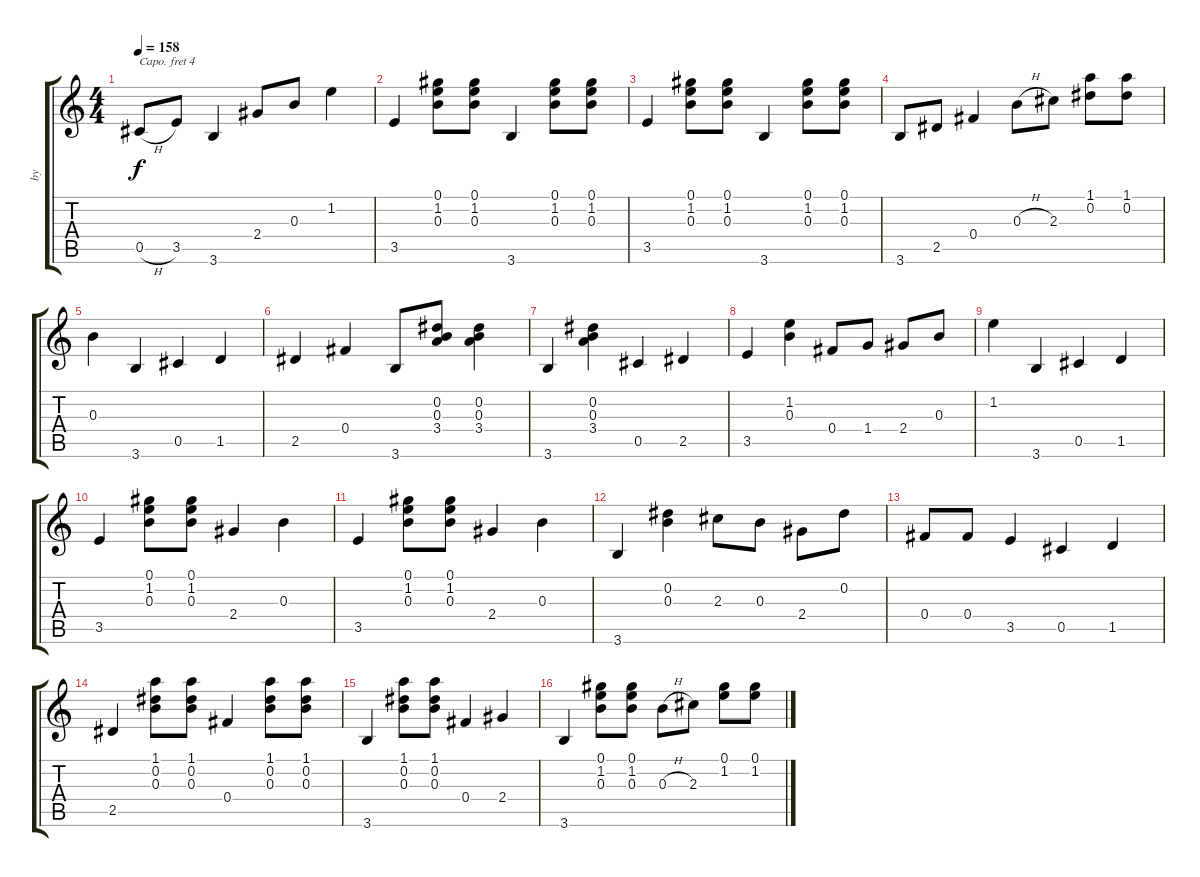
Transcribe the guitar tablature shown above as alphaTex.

\track ("by" "by") {instrument acousticguitarsteel}
\staff {score tabs}
\capo 4
\tuning (E4 B3 G3 D3 A2 E2) {hide}
\ts (4 4)
\tempo 158
\clef g2
\ks c
0.5{h}.8{dy f} 3.5.8 3.6.4 2.4.8 0.3.8 1.2.4 |
3.5.4 (0.1 1.2 0.3).8 (0.1 1.2 0.3).8 3.6.4 (0.1 1.2 0.3).8 (0.1 1.2 0.3).8 |
3.5.4 (0.1 1.2 0.3).8 (0.1 1.2 0.3).8 3.6.4 (0.1 1.2 0.3).8 (0.1 1.2 0.3).8 |
3.6.8 2.5.8 0.4.4 0.3{h}.8 2.3.8 (1.1 0.2).8 (1.1 0.2).8 |
0.3.4 3.6.4 0.5.4 1.5.4 |
2.5.4 0.4.4 3.6.8 (0.2 0.3 3.4).8 (0.2 0.3 3.4).4 |
3.6.4 (0.2 0.3 3.4).4 0.5.4 2.5.4 |
3.5.4 (1.2 0.3).4 0.4.8 1.4.8 2.4.8 0.3.8 |
1.2.4 3.6.4 0.5.4 1.5.4 |
3.5.4 (0.1 1.2 0.3).8 (0.1 1.2 0.3).8 2.4.4 0.3.4 |
3.5.4 (0.1 1.2 0.3).8 (0.1 1.2 0.3).8 2.4.4 0.3.4 |
3.6.4 (0.2 0.3).4 2.3.8 0.3.8 2.4.8 0.2.8 |
0.4.8 0.4.8 3.5.4 0.5.4 1.5.4 |
2.5.4 (1.1 0.2 0.3).8 (1.1 0.2 0.3).8 0.4.4 (1.1 0.2 0.3).8 (1.1 0.2 0.3).8 |
3.6.4 (1.1 0.2 0.3).8 (1.1 0.2 0.3).8 0.4.4 2.4.4 |
3.6.4 (0.1 1.2 0.3).8 (0.1 1.2 0.3).8 0.3{h}.8 2.3.8 (0.1 1.2).8 (0.1 1.2).8
